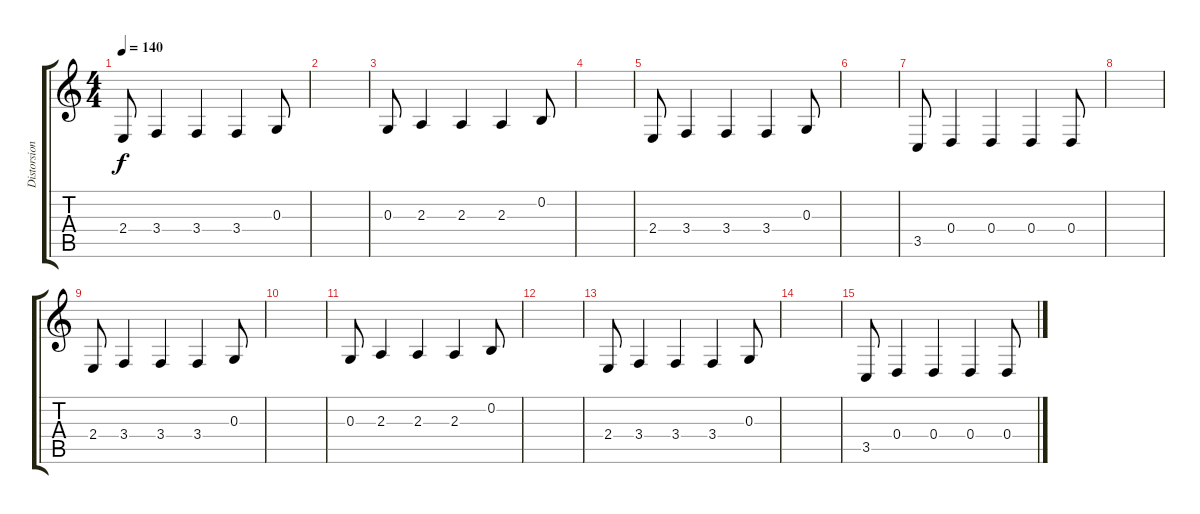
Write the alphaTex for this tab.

\track ("Distorsion Guitar" "Distorsion") {instrument brasssection}
\staff {score tabs}
\tuning (E4 B3 G3 D3 A2 E2) {hide}
\ts (4 4)
\tempo 140
\clef g2
\ks c
2.4.8{dy f instrument brasssection} 3.4.4 3.4.4 3.4.4 0.3.8 |
|
0.3.8 2.3.4 2.3.4 2.3.4 0.2.8 |
|
2.4.8 3.4.4 3.4.4 3.4.4 0.3.8 |
|
3.5.8 0.4.4 0.4.4 0.4.4 0.4.8 |
|
2.4.8 3.4.4 3.4.4 3.4.4 0.3.8 |
|
0.3.8 2.3.4 2.3.4 2.3.4 0.2.8 |
|
2.4.8 3.4.4 3.4.4 3.4.4 0.3.8 |
|
3.5.8 0.4.4 0.4.4 0.4.4 0.4.8
